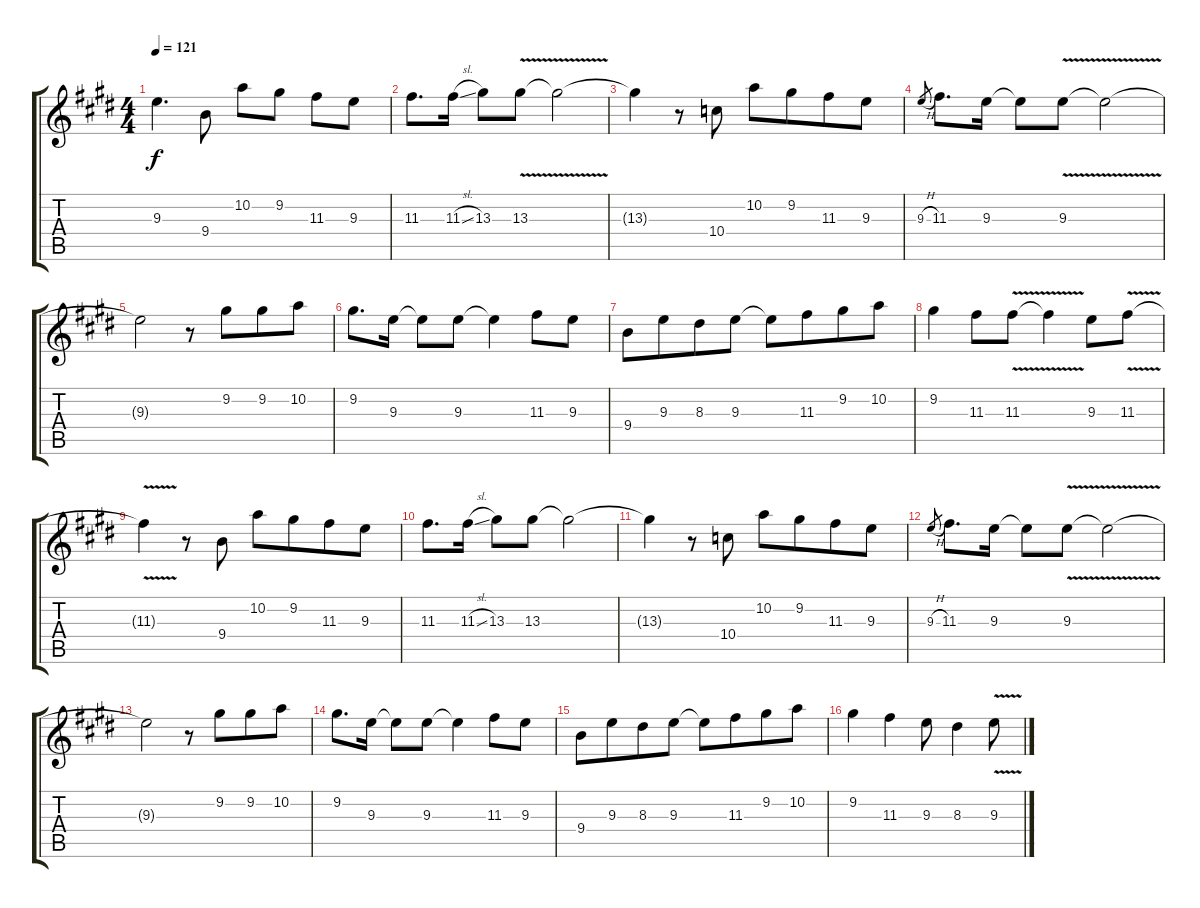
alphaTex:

\track "" {instrument acousticguitarsteel}
\staff {score tabs}
\tuning (E4 B3 G3 D3 A2 E2) {hide}
\ts (4 4)
\tempo 121
\clef g2
\ks e
9.3.4{d dy f} 9.4.8 10.2.8{beam merge} 9.2.8 11.3.8{beam merge} 9.3.8 |
11.3.8{d} 11.3{sl}.16 13.3.8 13.3{v}.8 13.3{t}.2 |
13.3{t}.4 r.8 10.4.8 10.2.8 9.2.8{beam merge} 11.3.8 9.3.8 |
9.3{h}.8{gr} 11.3.8{d} 9.3.16 9.3{t}.8 9.3{v}.8 9.3{t}.2 |
9.3{t}.2 r.8 9.2.8{beam merge} 9.2.8 10.2.8 |
9.2.8{d} 9.3.16 9.3{t}.8 9.3.8 9.3{t}.4 11.3.8 9.3.8 |
9.4.8 9.3.8{beam merge} 8.3.8 9.3.8 9.3{t}.8 11.3.8{beam merge} 9.2.8 10.2.8 |
9.2.4 11.3.8 11.3{v}.8 11.3{v t}.4 9.3.8 11.3{v}.8 |
11.3{t}.4 r.8 9.4.8 10.2.8 9.2.8{beam merge} 11.3.8 9.3.8 |
11.3.8{d} 11.3{sl}.16 13.3.8 13.3.8 13.3{t}.2 |
13.3{t}.4 r.8 10.4.8 10.2.8 9.2.8{beam merge} 11.3.8 9.3.8 |
9.3{h}.8{gr} 11.3.8{d} 9.3.16 9.3{t}.8 9.3{v}.8 9.3{t}.2 |
9.3{t}.2 r.8 9.2.8{beam merge} 9.2.8 10.2.8 |
9.2.8{d} 9.3.16 9.3{t}.8 9.3.8 9.3{t}.4 11.3.8 9.3.8 |
9.4.8 9.3.8{beam merge} 8.3.8 9.3.8 9.3{t}.8 11.3.8{beam merge} 9.2.8 10.2.8 |
9.2.4 11.3.4 9.3.8 8.3.4 9.3{v}.8
